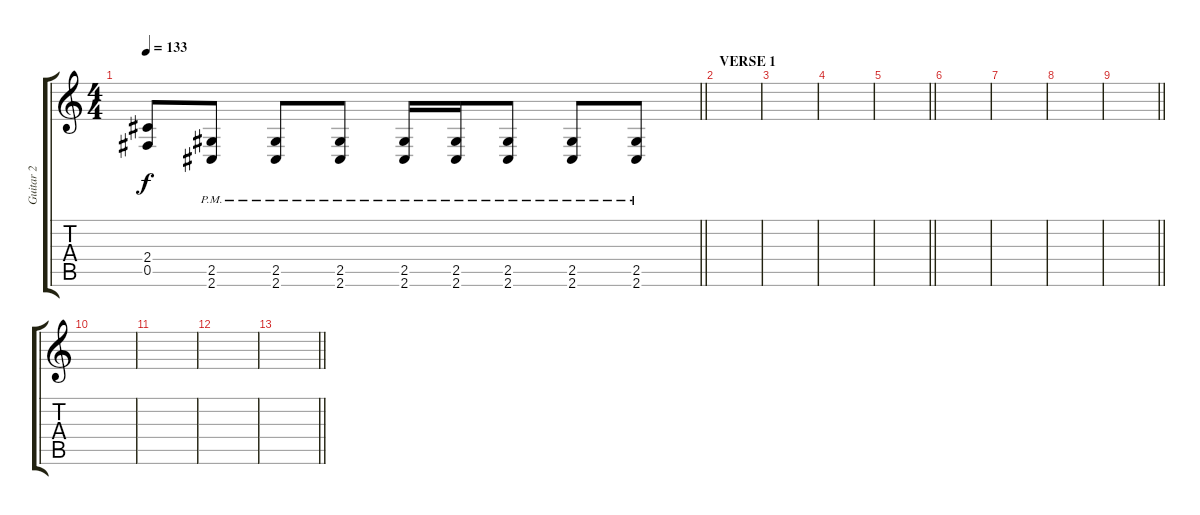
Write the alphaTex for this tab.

\track ("Guitar 2" "Guitar 2") {instrument distortionguitar}
\staff {score tabs}
\tuning (Db4 Ab3 E3 B2 Gb2 B1) {hide}
\ts (4 4)
\tempo 133
\clef g2
\barLineRight lightlight
\ks c
(2.4 0.5).8{dy f} (2.5{pm} 2.6{pm}).8 (2.5{pm} 2.6{pm}).8 (2.5{pm} 2.6{pm}).8 (2.5{pm} 2.6{pm}).16 (2.5{pm} 2.6{pm}).16 (2.5{pm} 2.6{pm}).8 (2.5{pm} 2.6{pm}).8 (2.5{pm} 2.6{pm}).8 |
\section ("" "VERSE 1")
|
|
|
\barLineRight lightlight
|
|
|
|
\barLineRight lightlight
|
\section ("" "")
|
|
|
\barLineRight lightlight
